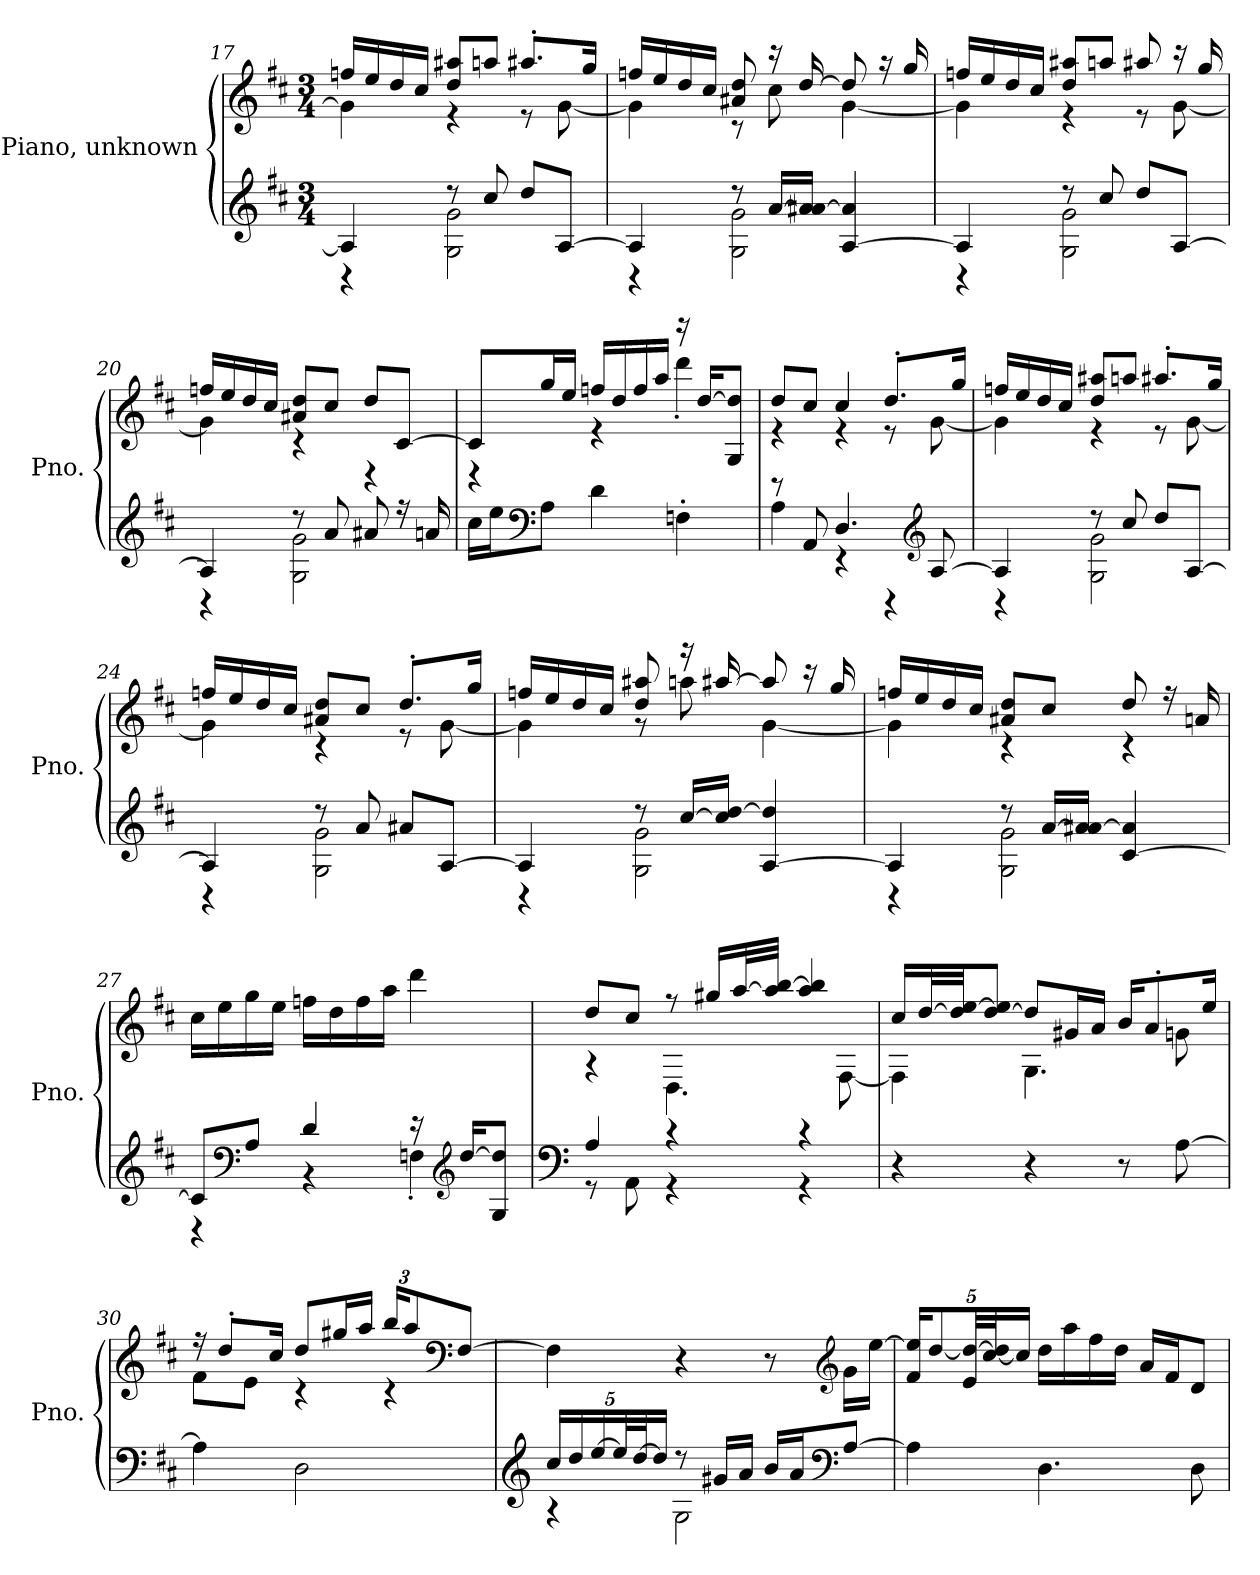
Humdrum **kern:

**kern	**kern
*part1	*part1
*staff2	*staff1
*I"Piano, unknown	*
*I'Pno.	*
*clefG2	*clefG2
*k[f#c#]	*k[f#c#]
*M3/4	*M3/4
=17	=17
*^	*^
4A/]	4r	16ffn/LL	4g\]
.	.	16ee/	.
.	.	16dd/	.
.	.	16cc#/JJ	.
8r	2G\ 2g\	8dd/ 8aa#X/L	4r
8cc#/	.	8aan/J	.
8dd/L	.	8.aa#X'/L	8r
[8A/J	.	.	[8g\
.	.	16gg/Jk	.
=18	=18	=18	=18
4A/]	4r	16ffn/LL	4g\]
.	.	16ee/	.
.	.	16dd/	.
.	.	16cc#/JJ	.
8r	2G\ 2g\	8a#X/ 8dd/	8r
[16a/LL	.	16r	8cc#\
16a/] [16a#X/JJ	.	[16dd/	.
[4A/ 4a#/]	.	8dd/]	[4g\
.	.	16r	.
.	.	16gg/	.
!!LO:PB:g=z	!!
=19	=19	=19	=19
4A/]	4r	16ffn/LL	4g\]
.	.	16ee/	.
.	.	16dd/	.
.	.	16cc#/JJ	.
8r	2G\ 2g\	8dd/ 8aa#X/L	4r
8cc#/	.	8aan/J	.
8dd/L	.	8aa#X/	8r
[8A/J	.	16r	[8g\
.	.	16gg/	.
=20	=20	=20	=20
4A/]	4r	16ffn/LL	4g\]
.	.	16ee/	.
.	.	16dd/	.
.	.	16cc#/JJ	.
8r	2G\ 2g\	8a#X/ 8dd/L	4r
8a/	.	8cc#/J	.
8a#X/	.	8dd/L	4r
16r	.	[8c#/J	.
16an/	.	.	.
*v	*v	*	*
=21	=21	=21
16cc#\LL	8c#/L]	4r
16ee\J	.	.
*clefF4	*	*
8A\J	16gg/L	.
.	16ee/JJ	.
4d\	16ffn/LL	4r
.	16dd/	.
.	16ff/	.
.	16aa/JJ	.
4Fn'\	16r	4ddd'\
.	[16dd/KL	.
.	8G/ 8dd/]J	.
!!LO:LB:g=z	!!
=22	=22	=22
*^	*	*
8r	4A\	8dd/L	4r
8AA/	.	8cc#/J	.
4.D/	4r	4cc#/	4r
.	4r	8.dd'/L	8r
*clefG2	*	*	*
[8A/	.	.	[8g\
.	.	16gg/Jk	.
=23	=23	=23	=23
4A/]	4r	16ffn/LL	4g\]
.	.	16ee/	.
.	.	16dd/	.
.	.	16cc#/JJ	.
8r	2G\ 2g\	8dd/ 8aa#X/L	4r
8cc#/	.	8aan/J	.
8dd/L	.	8.aa#X'/L	8r
[8A/J	.	.	[8g\
.	.	16gg/Jk	.
=24	=24	=24	=24
4A/]	4r	16ffn/LL	4g\]
.	.	16ee/	.
.	.	16dd/	.
.	.	16cc#/JJ	.
8r	2G\ 2g\	8a#X/ 8dd/L	4r
8a/	.	8cc#/J	.
8a#X/L	.	8.dd'/L	8r
[8A/J	.	.	[8g\
.	.	16gg/Jk	.
!!LO:LB:g=z	!!
=25	=25	=25	=25
4A/]	4r	16ffn/LL	4g\]
.	.	16ee/	.
.	.	16dd/	.
.	.	16cc#/JJ	.
8r	2G\ 2g\	8dd/ 8aa#X/	8r
[16cc#/LL	.	16r	8aan\
16cc#/] [16dd/JJ	.	[16aa#X/	.
[4A/ 4dd/]	.	8aa#/]	[4g\
.	.	16r	.
.	.	16gg/	.
=26	=26	=26	=26
4A/]	4r	16ffn/LL	4g\]
.	.	16ee/	.
.	.	16dd/	.
.	.	16cc#/JJ	.
8r	2G\ 2g\	8a#X/ 8dd/L	4r
[16a/LL	.	8cc#/J	.
16a/] [16a#X/JJ	.	.	.
[4c#/ 4a#/]	.	8dd/	4r
.	.	16r	.
.	.	16an/	.
*	*	*v	*v
!!LO:LB:g=z
=27	=27	=27
8c#/L]	4r	16cc#\LL
.	.	16ee\
*clefF4	*	*
8A/J	.	16gg\
.	.	16ee\JJ
4d/	4r	16ffn\LL
.	.	16dd\
.	.	16ff\
.	.	16aa\JJ
16r	4Fn'\	4ddd\
*clefG2	*	*
[16dd/KL	.	.
8G/ 8dd/]J	.	.
=28	=28	=28
*clefF4	*	*
*	*	*^
4A/	8r	8dd/L	4r
.	8AA\	8cc#/J	.
4r	4r	8r	4.D\
.	.	16gg#X/LL	.
.	.	[32aa/L	.
.	.	32aa/] [32bb/JJJ	.
4r	4r	4aa/ 4bb/]	.
.	.	.	[8F#\
*v	*v	*	*
=29	=29	=29
4r	16cc#/LL	4F#\]
.	[32dd/L	.
.	32dd/] [32ee/JJ	.
.	[8dd/ 8ee/]J	.
4r	8dd/L]	4.G\
.	16g#X/L	.
.	16a/JJ	.
8r	16b/KL	.
.	8a'/	.
[8A\	.	8gn\
.	16ee/Jk	.
!!LO:LB:g=z	!!
=30	=30	=30
4A\]	16r	8f#\L
.	8dd'/L	.
.	.	8e\J
.	16cc#/Jk	.
2D\	8dd/L	4r
.	16gg#X/L	.
.	16aa/JJ	.
*	*Xbrackettup	*
.	24bb/KL	4r
.	12aa/	.
*	*clefF4	*
.	[8F#/J	.
*	*v	*v
=31	=31
*clefG2	*
*Xbrackettup	*
*^	*
20cc#/LL	4r	4F#\]
20dd/	.	.
[20ee/	.	.
40ee/L]	.	.
[40dd/J	.	.
20dd/JJ]	.	.
8r	2G\	4r
16g#X/LL	.	.
16a/JJ	.	.
16b/LL	.	8r
16a/J	.	.
*clefF4	*	*clefG2
[8A/J	.	16g\LL
.	.	[16ee\JJ
*v	*v	*
=32	=32
4A\]	20f#/ 20ee/]KL
.	[10dd/
.	40e/ 40dd/_LL
.	[40cc#/ 40dd/]J
.	20cc#/JJ]
4.D\	16dd\LL
.	16aa\
.	16ff#\
.	16dd\JJ
.	16a/LL
.	16f#/J
8D\	8d/J
=	=
*-	*-
